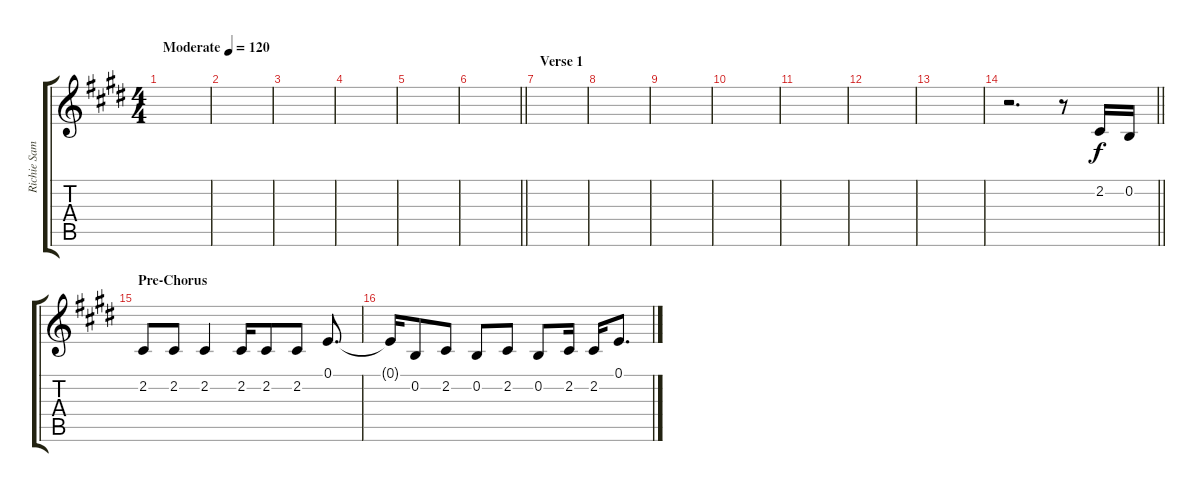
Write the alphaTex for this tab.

\track ("Richie Sambora (Backing Vocals)" "Richie Sam") {instrument trumpet}
\staff {score tabs}
\tuning (E4 B3 G3 D3 A2 E2) {hide}
\ts (4 4)
\tempo (120 "Moderate")
\clef g2
\ks c#minor
|
|
|
|
|
\barLineRight lightlight
|
\section ("" "Verse 1")
|
|
|
|
|
|
|
\barLineRight lightlight
r.2{d} r.8 2.2.16 0.2.16 |
\section ("" "Pre-Chorus")
2.2.8 2.2.8 2.2.4 2.2.16 2.2.8 2.2.8 0.1.8{d} |
0.1{t}.16 0.2.8 2.2.8 0.2.8 2.2.8 0.2.8 2.2.16 2.2.16 0.1.8{d}
